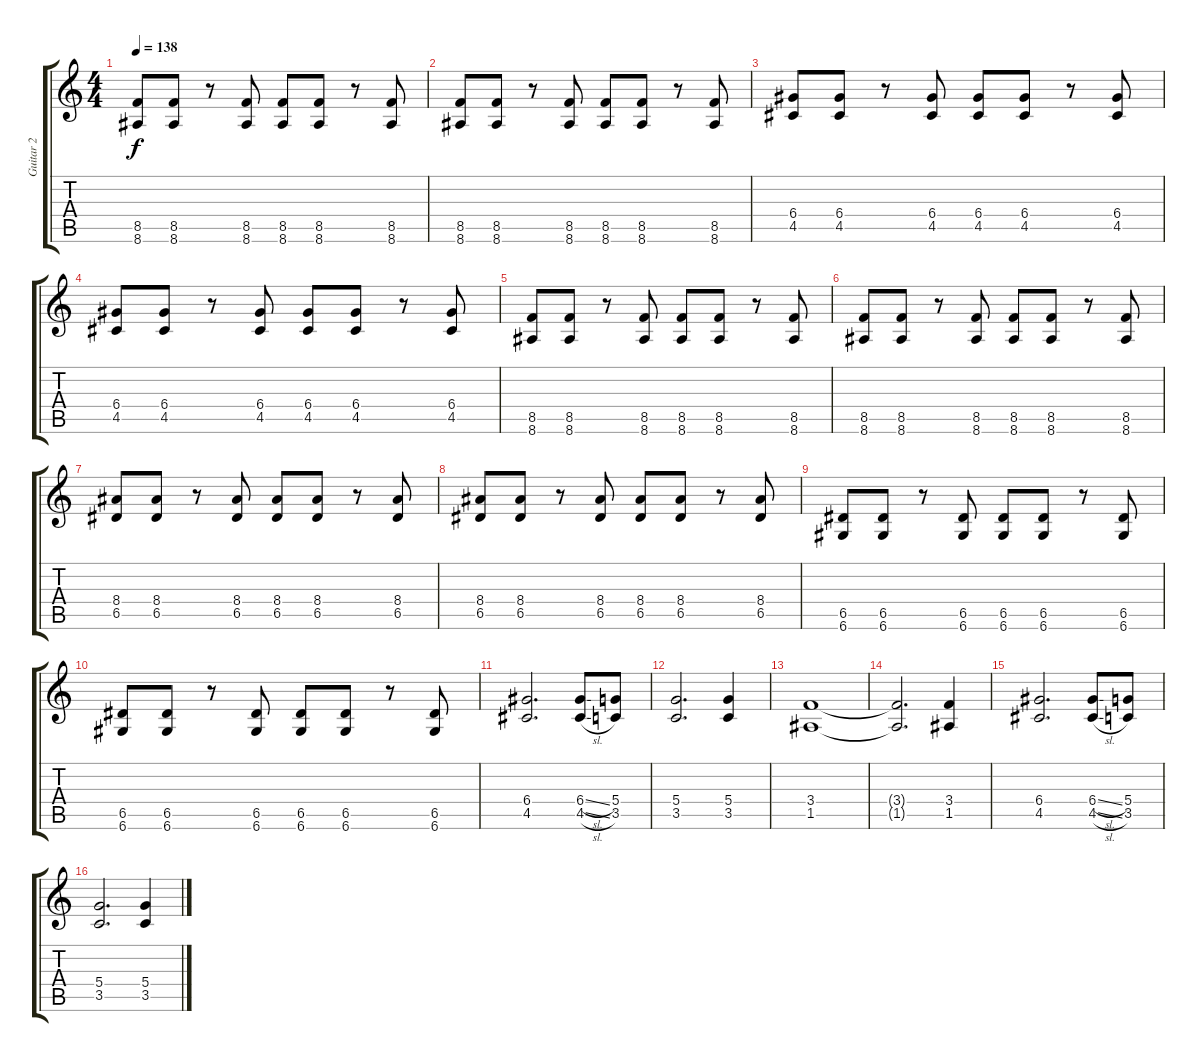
\track ("Guitar 2" "Guitar 2") {instrument distortionguitar}
\staff {score tabs}
\tuning (E4 B3 G3 D3 A2 D2) {hide}
\ts (4 4)
\tempo 138
\clef g2
\ks c
(8.5 8.6).8{dy f} (8.5 8.6).8 r.8 (8.5 8.6).8 (8.5 8.6).8 (8.5 8.6).8 r.8 (8.5 8.6).8 |
(8.5 8.6).8 (8.5 8.6).8 r.8 (8.5 8.6).8 (8.5 8.6).8 (8.5 8.6).8 r.8 (8.5 8.6).8 |
(6.4 4.5).8 (6.4 4.5).8 r.8 (6.4 4.5).8 (6.4 4.5).8 (6.4 4.5).8 r.8 (6.4 4.5).8 |
(6.4 4.5).8 (6.4 4.5).8 r.8 (6.4 4.5).8 (6.4 4.5).8 (6.4 4.5).8 r.8 (6.4 4.5).8 |
(8.5 8.6).8 (8.5 8.6).8 r.8 (8.5 8.6).8 (8.5 8.6).8 (8.5 8.6).8 r.8 (8.5 8.6).8 |
(8.5 8.6).8 (8.5 8.6).8 r.8 (8.5 8.6).8 (8.5 8.6).8 (8.5 8.6).8 r.8 (8.5 8.6).8 |
(8.4 6.5).8 (8.4 6.5).8 r.8 (8.4 6.5).8 (8.4 6.5).8 (8.4 6.5).8 r.8 (8.4 6.5).8 |
(8.4 6.5).8 (8.4 6.5).8 r.8 (8.4 6.5).8 (8.4 6.5).8 (8.4 6.5).8 r.8 (8.4 6.5).8 |
(6.5 6.6).8 (6.5 6.6).8 r.8 (6.5 6.6).8 (6.5 6.6).8 (6.5 6.6).8 r.8 (6.5 6.6).8 |
(6.5 6.6).8 (6.5 6.6).8 r.8 (6.5 6.6).8 (6.5 6.6).8 (6.5 6.6).8 r.8 (6.5 6.6).8 |
(6.4 4.5).2{d} (6.4{sl} 4.5{sl}).8 (5.4 3.5).8 |
(5.4 3.5).2{d} (5.4 3.5).4 |
(3.4 1.5).1 |
(3.4{t} 1.5{t}).2{d} (3.4 1.5).4 |
(6.4 4.5).2{d} (6.4{sl} 4.5{sl}).8 (5.4 3.5).8 |
(5.4 3.5).2{d} (5.4 3.5).4
